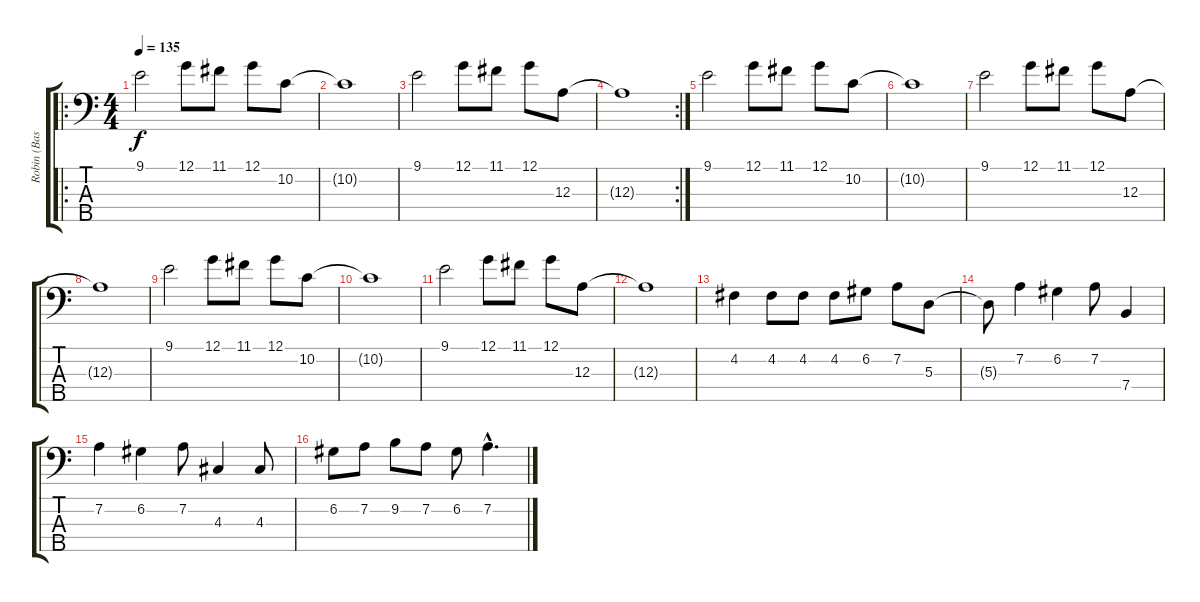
\track ("Robin (Bass)" "Robin (Bas") {instrument electricbasspick}
\staff {score tabs}
\tuning (G2 D2 A1 E1 B0) {hide}
\ro
\ts (4 4)
\tempo 135
\clef f4
\ks c
9.1.2{dy f instrument electricbasspick} 12.1.8 11.1.8 12.1.8 10.2.8 |
10.2{t}.1 |
9.1.2 12.1.8 11.1.8 12.1.8 12.3.8 |
\rc 2
12.3{t}.1 |
9.1.2 12.1.8 11.1.8 12.1.8 10.2.8 |
10.2{t}.1 |
9.1.2 12.1.8 11.1.8 12.1.8 12.3.8 |
12.3{t}.1 |
9.1.2 12.1.8 11.1.8 12.1.8 10.2.8 |
10.2{t}.1 |
9.1.2 12.1.8 11.1.8 12.1.8 12.3.8 |
12.3{t}.1 |
4.2.4 4.2.8 4.2.8 4.2.8 6.2.8 7.2.8 5.3.8 |
5.3{t}.8 7.2.4 6.2.4 7.2.8 7.4.4 |
7.2.4 6.2.4 7.2.8 4.3.4 4.3.8 |
6.2.8 7.2.8 9.2.8 7.2.8 6.2.8 7.2{hac}.4{d}
